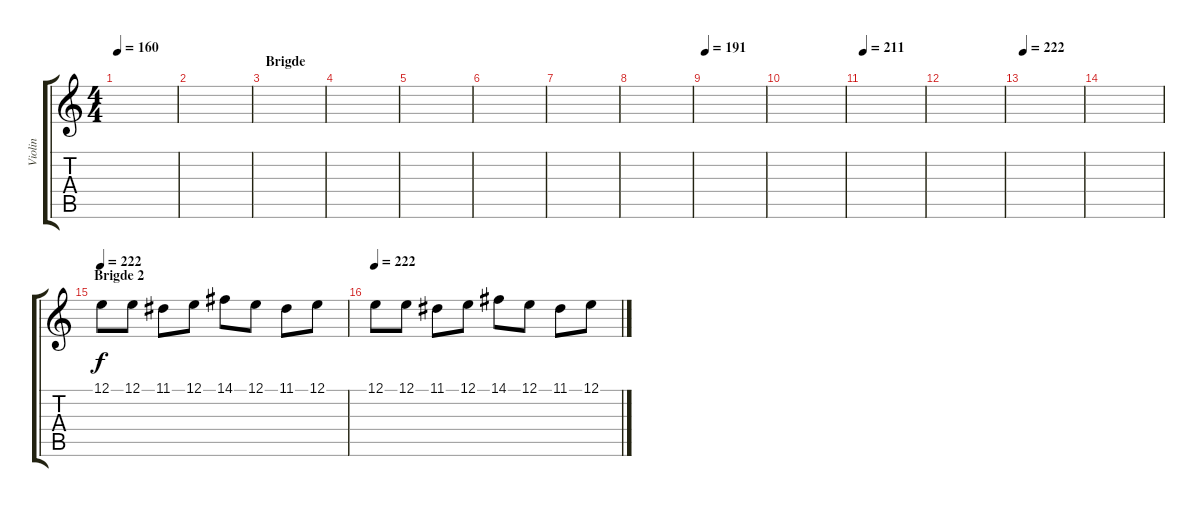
\track ("Violin" "Violin") {instrument violin}
\staff {score tabs}
\tuning (E4 B3 G3 D3 A2 E2) {hide}
\ts (4 4)
\tempo 160
\clef g2
\ks c
|
|
\section ("" "Brigde")
|
|
|
|
|
|
\tempo 191
|
|
\tempo 211
|
|
\tempo 222
|
|
\section ("" "Brigde 2")
\tempo 222
12.1.8{dy f} 12.1.8 11.1.8 12.1.8 14.1.8 12.1.8 11.1.8 12.1.8 |
\tempo 222
12.1.8 12.1.8 11.1.8 12.1.8 14.1.8 12.1.8 11.1.8 12.1.8
